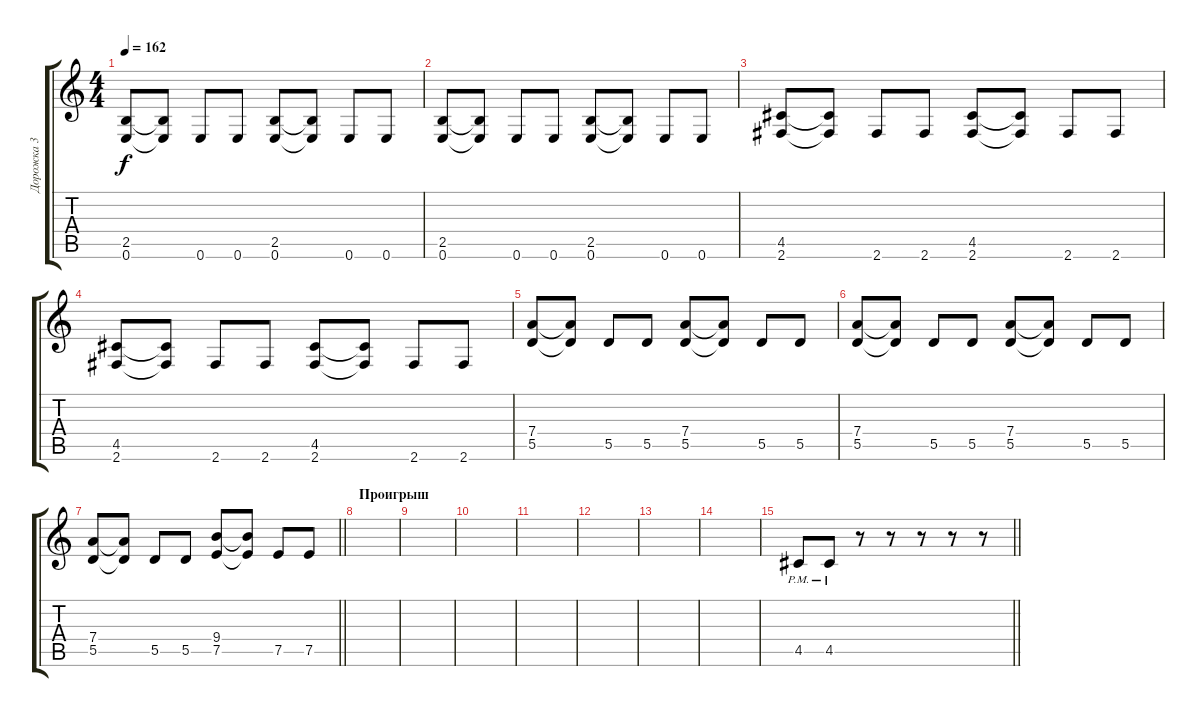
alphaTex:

\track ("Дорожка 3" "Дорожка 3") {instrument distortionguitar}
\staff {score tabs}
\tuning (E4 B3 G3 D3 A2 E2) {hide}
\ts (4 4)
\tempo 162
\clef g2
\ks c
(2.5 0.6).8{dy f} (2.5{t} 0.6{t}).8 0.6.8 0.6.8 (2.5 0.6).8 (2.5{t} 0.6{t}).8 0.6.8 0.6.8 |
(2.5 0.6).8 (2.5{t} 0.6{t}).8 0.6.8 0.6.8 (2.5 0.6).8 (2.5{t} 0.6{t}).8 0.6.8 0.6.8 |
(4.5 2.6).8 (4.5{t} 2.6{t}).8 2.6.8 2.6.8 (4.5 2.6).8 (4.5{t} 2.6{t}).8 2.6.8 2.6.8 |
(4.5 2.6).8 (4.5{t} 2.6{t}).8 2.6.8 2.6.8 (4.5 2.6).8 (4.5{t} 2.6{t}).8 2.6.8 2.6.8 |
(7.4 5.5).8 (7.4{t} 5.5{t}).8 5.5.8 5.5.8 (7.4 5.5).8 (7.4{t} 5.5{t}).8 5.5.8 5.5.8 |
(7.4 5.5).8 (7.4{t} 5.5{t}).8 5.5.8 5.5.8 (7.4 5.5).8 (7.4{t} 5.5{t}).8 5.5.8 5.5.8 |
\barLineRight lightlight
(7.4 5.5).8 (7.4{t} 5.5{t}).8 5.5.8 5.5.8 (9.4 7.5).8 (9.4{t} 7.5{t}).8 7.5.8 7.5.8 |
\section ("" "Проигрыш")
|
|
|
|
|
|
|
\barLineRight lightlight
4.5{pm}.8 4.5{pm}.8 r.8 r.8 r.8 r.8 r.8
